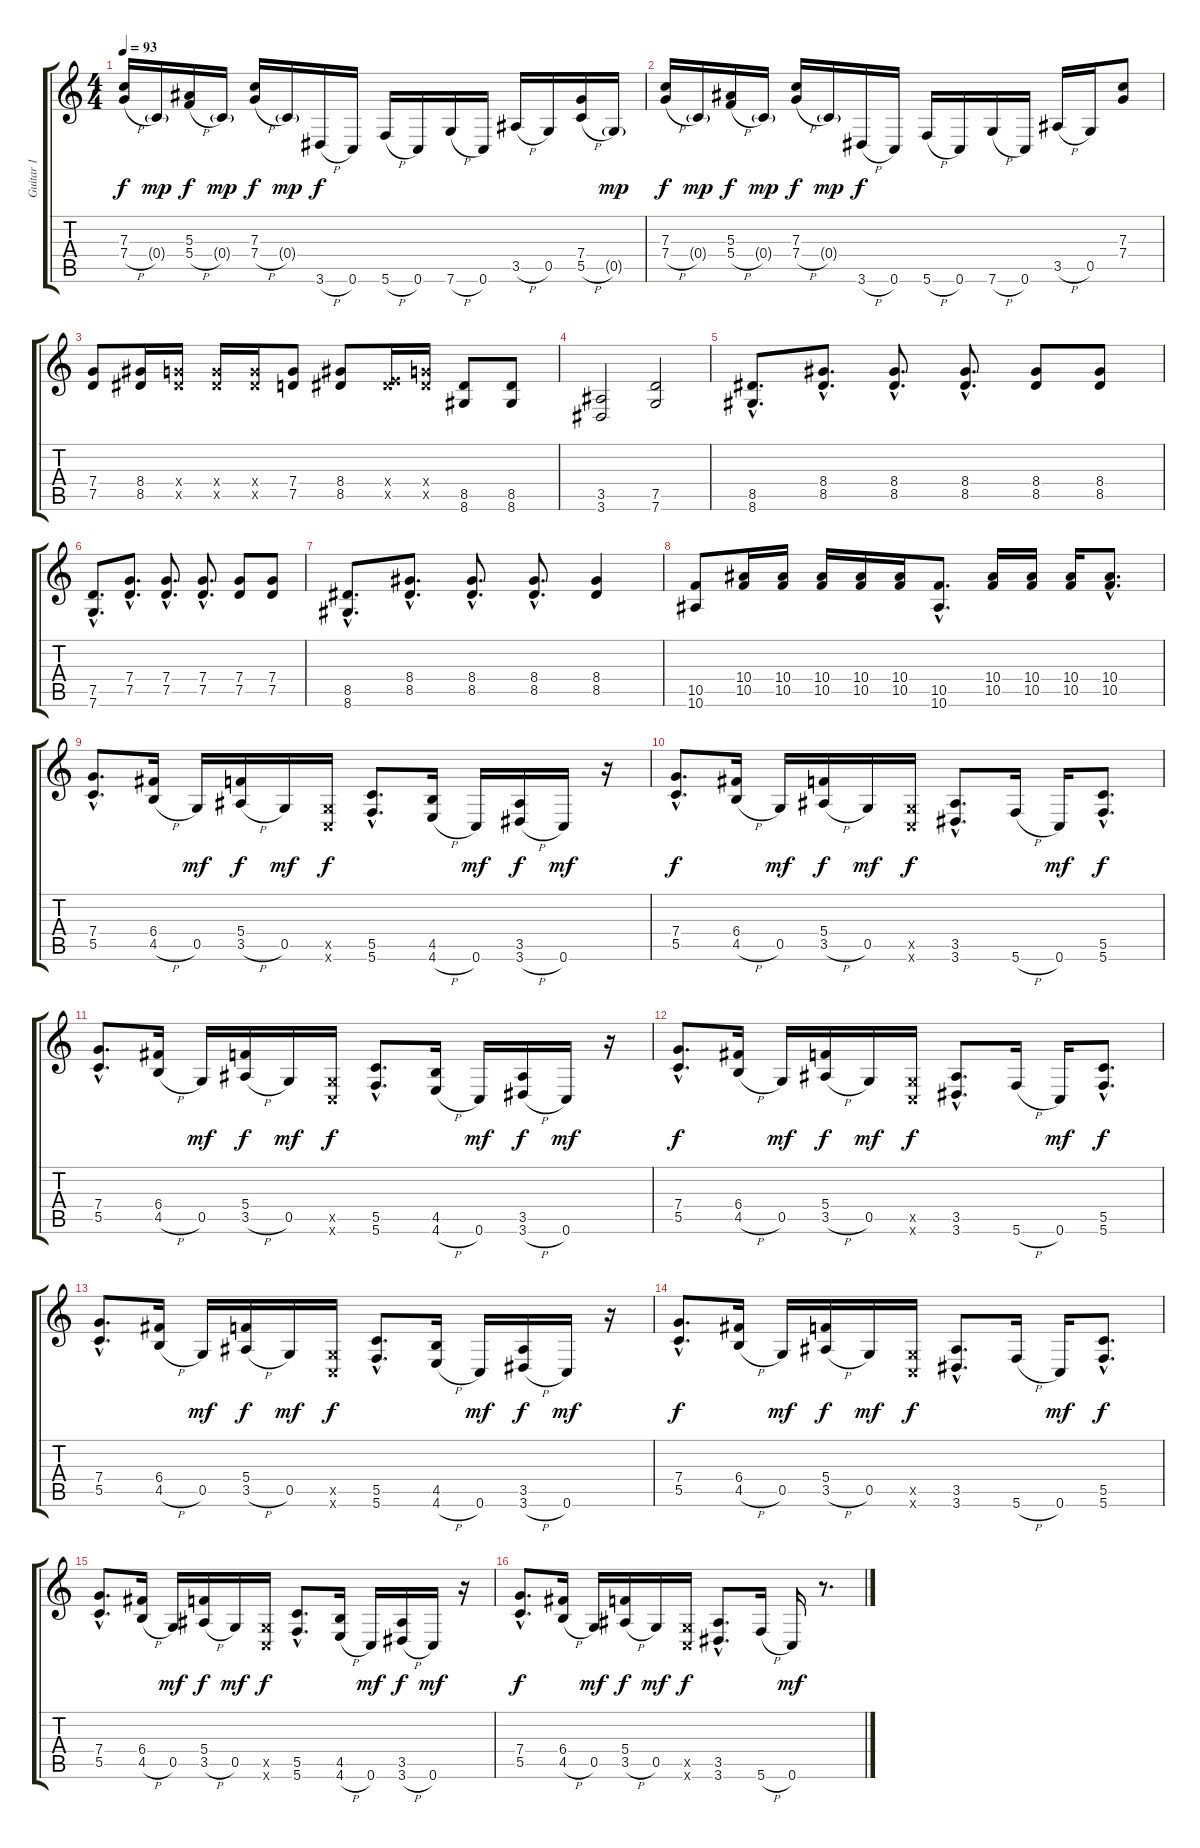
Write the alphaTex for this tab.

\track ("Guitar 1" "Guitar 1") {instrument distortionguitar}
\staff {score tabs}
\tuning (D4 A3 F3 C3 G2 C2) {hide}
\ts (4 4)
\tempo 93
\clef g2
\ks c
(7.3 7.4{h}).16{dy f volume 13} 0.4{g}.16{dy mp} (5.3 5.4{h}).16{dy f} 0.4{g}.16{dy mp} (7.3 7.4{h}).16{dy f} 0.4{g}.16{dy mp} 3.6{h}.16{dy f} 0.6.16 5.6{h}.16 0.6.16 7.6{h}.16 0.6.16 3.5{h}.16 0.5.16 (7.4 5.5{h}).16 0.5{g}.16{dy mp} |
(7.3 7.4{h}).16{dy f} 0.4{g}.16{dy mp} (5.3 5.4{h}).16{dy f} 0.4{g}.16{dy mp} (7.3 7.4{h}).16{dy f} 0.4{g}.16{dy mp} 3.6{h}.16{dy f} 0.6.16 5.6{h}.16 0.6.16 7.6{h}.16 0.6.16 3.5{h}.16 0.5.16 (7.3 7.4).8 |
(7.4 7.5).8 (8.4 8.5).16 (7.4{x} 8.5{x}).16 (7.4{x} 8.5{x}).16 (7.4{x} 8.5{x}).16 (7.4 7.5).8 (8.4 8.5).8 (4.4{x} 8.5{x}).16 (7.4{x} 8.5{x}).16 (8.5 8.6).8 (8.5 8.6).8 |
(3.5 3.6).2 (7.5 7.6).2 |
(8.5{hac} 8.6{hac}).8{d volume 12} (8.4{hac} 8.5{hac}).8{d} (8.4{hac} 8.5{hac}).8{d} (8.4{hac} 8.5{hac}).8{d} (8.4 8.5).8 (8.4 8.5).8 |
(7.5{hac} 7.6{hac}).8{d} (7.4{hac} 7.5{hac}).8{d} (7.4{hac} 7.5{hac}).8{d} (7.4{hac} 7.5{hac}).8{d} (7.4 7.5).8 (7.4 7.5).8 |
(8.5{hac} 8.6{hac}).8{d} (8.4{hac} 8.5{hac}).8{d} (8.4{hac} 8.5{hac}).8{d} (8.4{hac} 8.5{hac}).8{d} (8.4 8.5).4 |
(10.5 10.6).8 (10.4 10.5).16 (10.4 10.5).16 (10.4 10.5).16 (10.4 10.5).16 (10.4 10.5).16 (10.5{hac} 10.6{hac}).8{d} (10.4 10.5).16 (10.4 10.5).16 (10.4 10.5).16 (10.4{hac} 10.5{hac}).8{d} |
(7.4{hac} 5.5{hac}).8{d volume 12} (6.4 4.5{h}).16 0.5.16{dy mf} (5.4 3.5{h}).16{dy f} 0.5.16{dy mf} (0.5{x} 0.6{x}).16{dy f} (5.5{hac} 5.6{hac}).8{d} (4.5 4.6{h}).16 0.6.16{dy mf} (3.5 3.6{h}).16{dy f} 0.6.16{dy mf} r.16 |
(7.4{hac} 5.5{hac}).8{d dy f} (6.4 4.5{h}).16 0.5.16{dy mf} (5.4 3.5{h}).16{dy f} 0.5.16{dy mf} (0.5{x} 0.6{x}).16{dy f} (3.5{hac} 3.6{hac}).8{d} 5.6{h}.16 0.6.16{dy mf} (5.5{hac} 5.6{hac}).8{d dy f} |
(7.4{hac} 5.5{hac}).8{d} (6.4 4.5{h}).16 0.5.16{dy mf} (5.4 3.5{h}).16{dy f} 0.5.16{dy mf} (0.5{x} 0.6{x}).16{dy f} (5.5{hac} 5.6{hac}).8{d} (4.5 4.6{h}).16 0.6.16{dy mf} (3.5 3.6{h}).16{dy f} 0.6.16{dy mf} r.16 |
(7.4{hac} 5.5{hac}).8{d dy f} (6.4 4.5{h}).16 0.5.16{dy mf} (5.4 3.5{h}).16{dy f} 0.5.16{dy mf} (0.5{x} 0.6{x}).16{dy f} (3.5{hac} 3.6{hac}).8{d} 5.6{h}.16 0.6.16{dy mf} (5.5{hac} 5.6{hac}).8{d dy f} |
(7.4{hac} 5.5{hac}).8{d} (6.4 4.5{h}).16 0.5.16{dy mf} (5.4 3.5{h}).16{dy f} 0.5.16{dy mf} (0.5{x} 0.6{x}).16{dy f} (5.5{hac} 5.6{hac}).8{d} (4.5 4.6{h}).16 0.6.16{dy mf} (3.5 3.6{h}).16{dy f} 0.6.16{dy mf} r.16 |
(7.4{hac} 5.5{hac}).8{d dy f} (6.4 4.5{h}).16 0.5.16{dy mf} (5.4 3.5{h}).16{dy f} 0.5.16{dy mf} (0.5{x} 0.6{x}).16{dy f} (3.5{hac} 3.6{hac}).8{d} 5.6{h}.16 0.6.16{dy mf} (5.5{hac} 5.6{hac}).8{d dy f} |
(7.4{hac} 5.5{hac}).8{d} (6.4 4.5{h}).16 0.5.16{dy mf} (5.4 3.5{h}).16{dy f} 0.5.16{dy mf} (0.5{x} 0.6{x}).16{dy f} (5.5{hac} 5.6{hac}).8{d} (4.5 4.6{h}).16 0.6.16{dy mf} (3.5 3.6{h}).16{dy f} 0.6.16{dy mf} r.16 |
(7.4{hac} 5.5{hac}).8{d dy f} (6.4 4.5{h}).16 0.5.16{dy mf} (5.4 3.5{h}).16{dy f} 0.5.16{dy mf} (0.5{x} 0.6{x}).16{dy f} (3.5{hac} 3.6{hac}).8{d} 5.6{h}.16 0.6.16{dy mf} r.8{d}
